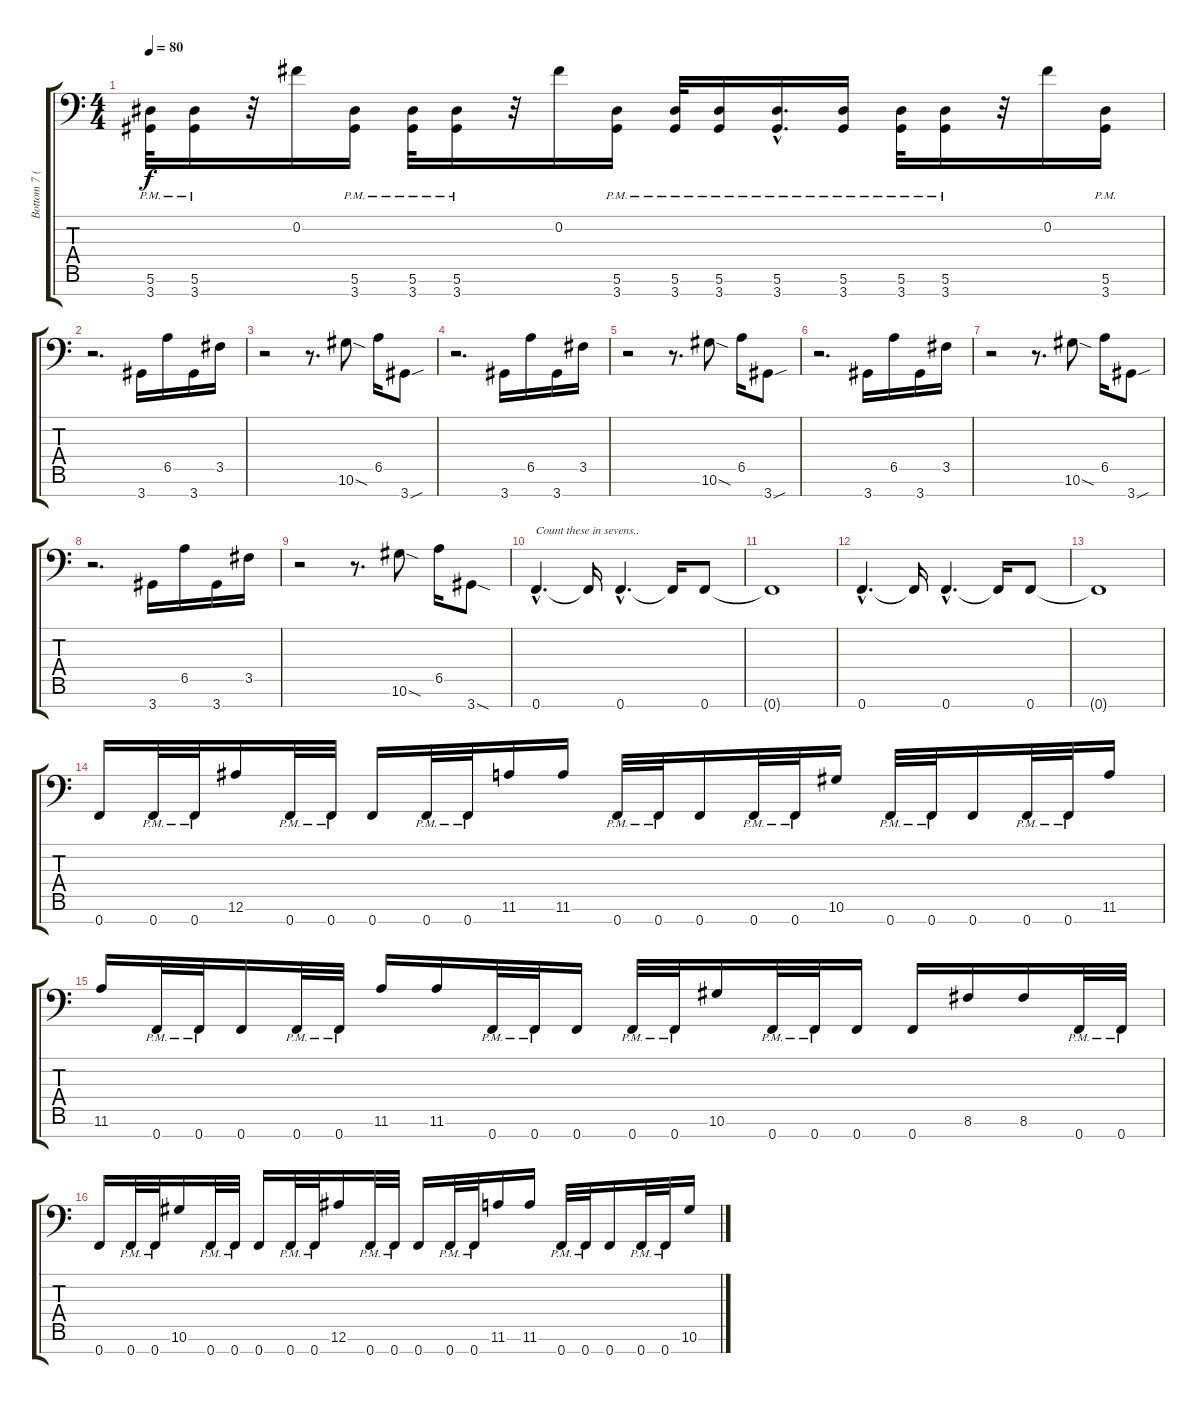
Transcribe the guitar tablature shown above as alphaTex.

\track ("Bottom 7 (Left Channel)" "Bottom 7 (") {instrument distortionguitar}
\staff {score tabs}
\tuning (Bb3 Gb3 Db3 Ab2 Eb2 Bb1 F1) {hide}
\ts (4 4)
\tempo 80
\clef f4
\ks c
(5.6{pm} 3.7{pm}).32{dy f} (5.6{pm} 3.7{pm}).16 r.32 0.2.16 (5.6{pm} 3.7{pm}).16 (5.6{pm} 3.7{pm}).32 (5.6{pm} 3.7{pm}).16 r.32 0.2.16 (5.6{pm} 3.7{pm}).16 (5.6{pm} 3.7{pm}).32 (5.6{pm} 3.7{pm}).16 (5.6{hac pm} 3.7{hac pm}).16{d} (5.6{pm} 3.7{pm}).16 (5.6{pm} 3.7{pm}).32 (5.6{pm} 3.7{pm}).16 r.32 0.2.16 (5.6{pm} 3.7{pm}).16 |
r.2{d} 3.7.16 6.5.16 3.7.16 3.5.16 |
r.2 r.8{d} 10.6{sod}.8 6.5.16 3.7{sou}.8 |
r.2{d} 3.7.16 6.5.16 3.7.16 3.5.16 |
r.2 r.8{d} 10.6{sod}.8 6.5.16 3.7{sou}.8 |
r.2{d} 3.7.16 6.5.16 3.7.16 3.5.16 |
r.2 r.8{d} 10.6{sod}.8 6.5.16 3.7{sou}.8 |
r.2{d} 3.7.16 6.5.16 3.7.16 3.5.16 |
r.2 r.8{d} 10.6{sod}.8 6.5.16 3.7{sod}.8 |
0.7{hac}.4{d txt "Count these in sevens.."} 0.7{t}.16 0.7{hac}.4{d} 0.7{t}.16 0.7.8 |
0.7{t}.1 |
0.7{hac}.4{d} 0.7{t}.16 0.7{hac}.4{d} 0.7{t}.16 0.7.8 |
0.7{t}.1 |
0.7.16 0.7{pm}.32 0.7{pm}.32 12.6.16 0.7{pm}.32 0.7{pm}.32 0.7.16 0.7{pm}.32 0.7{pm}.32 11.6.16 11.6.16 0.7{pm}.32 0.7{pm}.32 0.7.16 0.7{pm}.32 0.7{pm}.32 10.6.16 0.7{pm}.32 0.7{pm}.32 0.7.16 0.7{pm}.32 0.7{pm}.32 11.6.16 |
11.6.16 0.7{pm}.32 0.7{pm}.32 0.7.16 0.7{pm}.32 0.7{pm}.32 11.6.16 11.6.16 0.7{pm}.32 0.7{pm}.32 0.7.16 0.7{pm}.32 0.7{pm}.32 10.6.16 0.7{pm}.32 0.7{pm}.32 0.7.16 0.7.16 8.6.16 8.6.16 0.7{pm}.32 0.7{pm}.32 |
0.7.16 0.7{pm}.32 0.7{pm}.32 10.6.16 0.7{pm}.32 0.7{pm}.32 0.7.16 0.7{pm}.32 0.7{pm}.32 12.6.16 0.7{pm}.32 0.7{pm}.32 0.7.16 0.7{pm}.32 0.7{pm}.32 11.6.16 11.6.16 0.7{pm}.32 0.7{pm}.32 0.7.16 0.7{pm}.32 0.7{pm}.32 10.6.16
